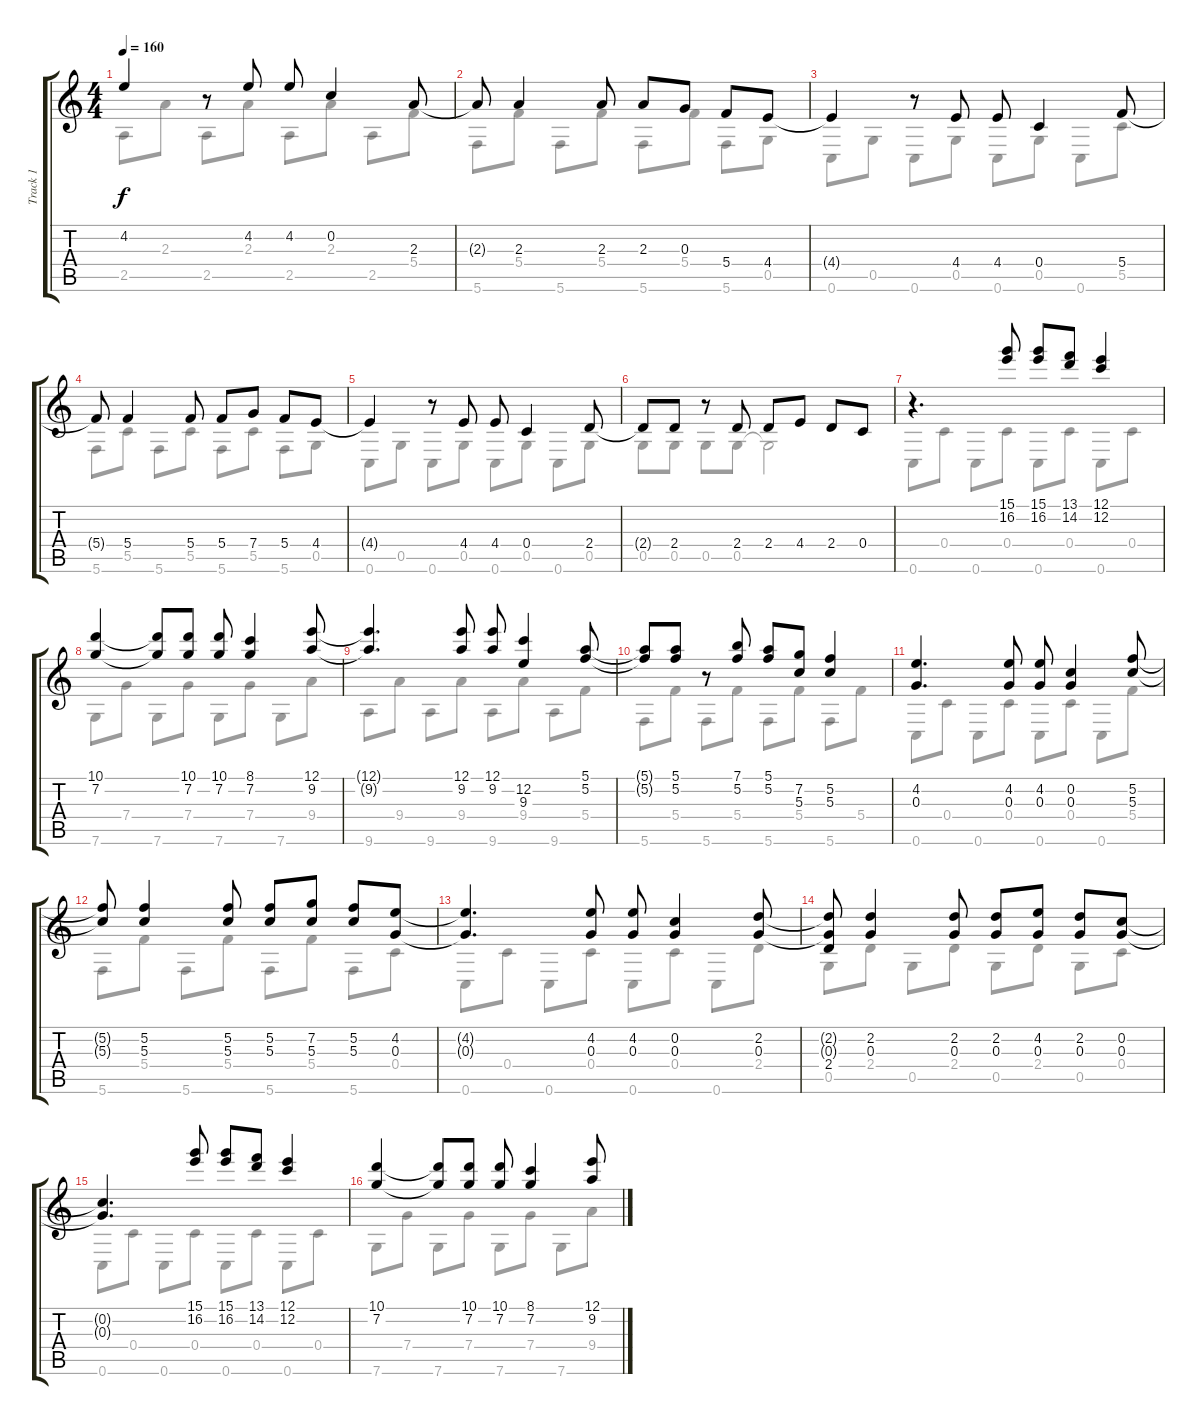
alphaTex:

\track ("Track 1" "Track 1") {instrument acousticguitarsteel}
\staff {score tabs}
\tuning (E4 C4 G3 C3 G2 C2) {hide}
\voice
\ts (4 4)
\tempo 160
\clef g2
\ks c
4.2{t}.4{dy f} r.8 4.2.8 4.2.8 0.2.4 2.3.8 |
2.3{t}.8 2.3.4 2.3.8 2.3.8 0.3.8 5.4.8 4.4.8 |
4.4{t}.4 r.8 4.4.8 4.4.8 0.4.4 5.4.8 |
5.4{t}.8 5.4.4 5.4.8 5.4.8 7.4.8 5.4.8 4.4.8 |
4.4{t}.4 r.8 4.4.8 4.4.8 0.4.4 2.4.8 |
2.4{t}.8 2.4.8 r.8 2.4.8 2.4.8 4.4.8 2.4.8 0.4.8 |
r.4{d} (15.1 16.2).8 (15.1 16.2).8 (13.1 14.2).8 (12.1 12.2).4 |
(10.1 7.2).4 (10.1{t} 7.2{t}).8 (10.1 7.2).8 (10.1 7.2).8 (8.1 7.2).4 (12.1 9.2).8 |
(12.1{t} 9.2{t}).4{d} (12.1 9.2).8 (12.1 9.2).8 (12.2 9.3).4 (5.1 5.2).8 |
(5.1{t} 5.2{t}).8 (5.1 5.2).8 r.8 (7.1 5.2).8 (5.1 5.2).8 (7.2 5.3).8 (5.2 5.3).4 |
(4.2 0.3).4{d} (4.2 0.3).8 (4.2 0.3).8 (0.2 0.3).4 (5.2 5.3).8 |
(5.2{t} 5.3{t}).8 (5.2 5.3).4 (5.2 5.3).8 (5.2 5.3).8 (7.2 5.3).8 (5.2 5.3).8 (4.2 0.3).8 |
(4.2{t} 0.3{t}).4{d} (4.2 0.3).8 (4.2 0.3).8 (0.2 0.3).4 (2.2 0.3).8 |
(2.2{t} 0.3{t} 2.4).8 (2.2 0.3).4 (2.2 0.3).8 (2.2 0.3).8 (4.2 0.3).8 (2.2 0.3).8 (0.2 0.3).8 |
(0.2{t} 0.3{t}).4{d} (15.1 16.2).8 (15.1 16.2).8 (13.1 14.2).8 (12.1 12.2).4 |
(10.1 7.2).4 (10.1{t} 7.2{t}).8 (10.1 7.2).8 (10.1 7.2).8 (8.1 7.2).4 (12.1 9.2).8
\voice
\clef g2
\ottava regular
\simile none
\ks c
2.5.8{dy f} 2.3.8 2.5.8 2.3.8 2.5.8 2.3.8 2.5.8 5.4.8 |
5.6.8 5.4.8 5.6.8 5.4.8 5.6.8 5.4.8 5.6.8 0.5.8 |
0.6.8 0.5.8 0.6.8 0.5.8 0.6.8 0.5.8 0.6.8 5.5.8 |
5.6.8 5.5.8 5.6.8 5.5.8 5.6.8 5.5.8 5.6.8 0.5.8 |
0.6.8 0.5.8 0.6.8 0.5.8 0.6.8 0.5.8 0.6.8 0.5.8 |
0.5.8 0.5.8 0.5.8 0.5.8 0.5{t}.2 |
0.6.8 0.4.8 0.6.8 0.4.8 0.6.8 0.4.8 0.6.8 0.4.8 |
7.6.8 7.4.8 7.6.8 7.4.8 7.6.8 7.4.8 7.6.8 9.4.8 |
9.6.8 9.4.8 9.6.8 9.4.8 9.6.8 9.4.8 9.6.8 5.4.8 |
5.6.8 5.4.8 5.6.8 5.4.8 5.6.8 5.4.8 5.6.8 5.4.8 |
0.6.8 0.4.8 0.6.8 0.4.8 0.6.8 0.4.8 0.6.8 5.4.8 |
5.6.8 5.4.8 5.6.8 5.4.8 5.6.8 5.4.8 5.6.8 0.4.8 |
0.6.8 0.4.8 0.6.8 0.4.8 0.6.8 0.4.8 0.6.8 2.4.8 |
0.5.8 2.4.8 0.5.8 2.4.8 0.5.8 2.4.8 0.5.8 0.4.8 |
0.6.8 0.4.8 0.6.8 0.4.8 0.6.8 0.4.8 0.6.8 0.4.8 |
7.6.8 7.4.8 7.6.8 7.4.8 7.6.8 7.4.8 7.6.8 9.4.8
